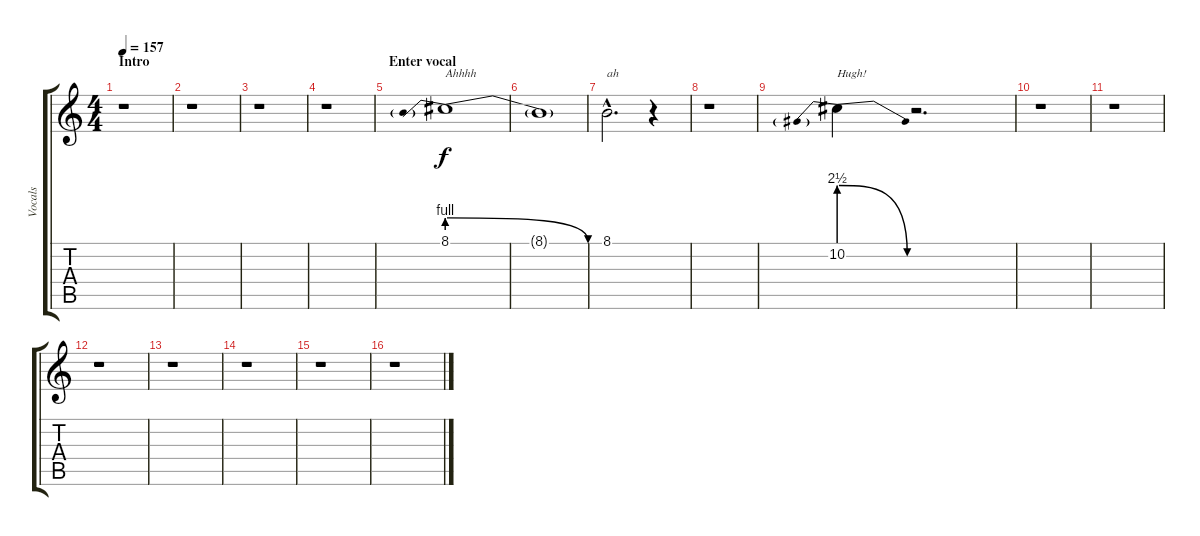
\track ("Vocals" "Vocals") {instrument choiraahs}
\staff {score tabs}
\tuning (Eb4 Bb3 Gb3 Db3 Ab2 Eb2) {hide}
\ts (4 4)
\section ("" "Intro")
\tempo 157
\clef g2
\ks c
r.1{dy f instrument choiraahs} |
r.1 |
r.1 |
r.1 |
\section ("" "Enter vocal")
8.1{be (prebendrelease 0 4 60 0)}.1{txt "Ahhhh"} |
8.1{t}.1 |
8.1{hac}.2{d txt "ah"} r.4 |
r.1 |
10.2{be (prebendrelease 0 10 60 0)}.4{txt "Hugh!"} r.2{d} |
r.1 |
r.1 |
r.1 |
r.1 |
r.1 |
r.1 |
r.1
